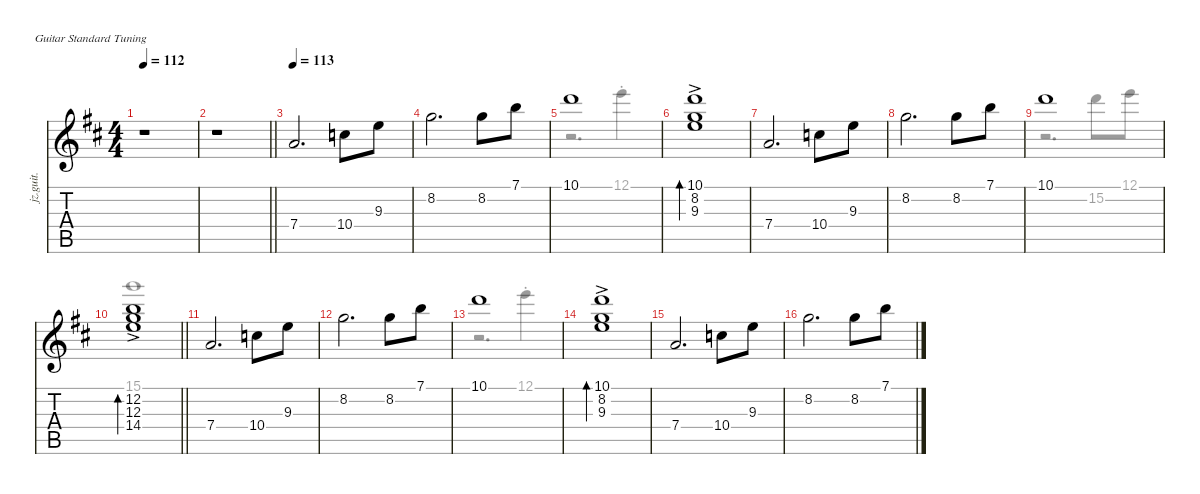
\defaultSystemsLayout 4
\hideDynamics
\bracketExtendMode nobrackets
\otherSystemsTrackNameOrientation horizontal
\track ("Kirk - Clean Rythme" "jz.guit.") {defaultSystemsLayout 8 instrument distortionguitar}
\staff {score tabs}
\tuning (E4 B3 G3 D3 A2 E2)
\voice
\ts (4 4)
\tempo 112
\clef g2
\ks bminor
r.1{dy f beam Down} |
\barLineRight lightlight
r.1{beam Down} |
\tempo 113
7.4{acc forcenatural}.2{d instrument electricguitarjazz beam Up} 10.4{acc forcenatural}.8{beam Down} 9.3{acc forcenatural}.8{beam Down} |
8.2{acc forcenatural}.2{d beam Down} 8.2{acc forcenatural}.8{beam Down} 7.1{acc forcenatural}.8{beam Down} |
10.1{acc forcenatural}.1{beam Up} |
(10.1{ac acc forcenatural} 8.2{ac acc forcenatural} 9.3{ac acc forcenatural}).1{bd 120 beam Down} |
7.4{acc forcenatural}.2{d beam Up} 10.4{acc forcenatural}.8{beam Down} 9.3{acc forcenatural}.8{beam Down} |
8.2{acc forcenatural}.2{d beam Down} 8.2{acc forcenatural}.8{beam Down} 7.1{acc forcenatural}.8{beam Down} |
10.1{acc forcenatural}.1{beam Up} |
\barLineRight lightlight
(12.2{ac acc forcenatural} 12.3{ac acc forcenatural} 14.4{ac acc forcenatural}).1{bd 120 beam Up} |
7.4{acc forcenatural}.2{d beam Up} 10.4{acc forcenatural}.8{beam Down} 9.3{acc forcenatural}.8{beam Down} |
8.2{acc forcenatural}.2{d beam Down} 8.2{acc forcenatural}.8{beam Down} 7.1{acc forcenatural}.8{beam Down} |
10.1{acc forcenatural}.1{beam Up} |
(10.1{ac acc forcenatural} 8.2{ac acc forcenatural} 9.3{ac acc forcenatural}).1{bd 120 beam Down} |
7.4{acc forcenatural}.2{d beam Up} 10.4{acc forcenatural}.8{beam Down} 9.3{acc forcenatural}.8{beam Down} |
8.2{acc forcenatural}.2{d beam Down} 8.2{acc forcenatural}.8{beam Down} 7.1{acc forcenatural}.8{beam Down}
\voice
\clef g2
\ottava regular
\simile none
\ks bminor
|
\barLineRight lightlight
|
|
|
r.2{d beam Down} 12.1{st acc forcenatural}.4{beam Down} |
|
|
|
r.2{d beam Down} 15.2{acc forcenatural}.8{beam Down} 12.1{acc forcenatural}.8{beam Down} |
\barLineRight lightlight
15.1{acc forcenatural}.1{beam Down} |
|
|
r.2{d beam Down} 12.1{st acc forcenatural}.4{beam Down} |
|
|
